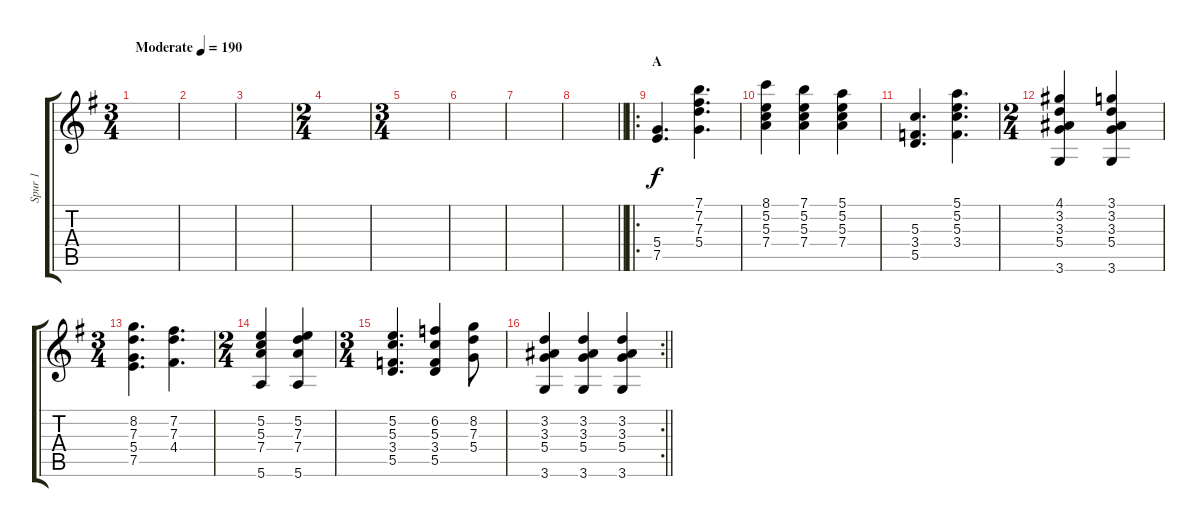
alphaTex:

\track ("Spur 1" "Spur 1") {instrument electricguitarjazz}
\staff {score tabs}
\tuning (E4 B3 G3 D3 A2 E2) {hide}
\ts (3 4)
\tempo (190 "Moderate")
\clef g2
\ks eminor
|
|
|
\ts (2 4)
|
\ts (3 4)
|
|
|
\barLineRight lightlight
|
\ro
\section ("" "A")
(5.4 7.5).4{d} (7.1 7.2 7.3 5.4).4{d} |
(8.1 5.2 5.3 7.4).4 (7.1 5.2 5.3 7.4).4 (5.1 5.2 5.3 7.4).4 |
(5.3 3.4 5.5).4{d} (5.1 5.2 5.3 3.4).4{d} |
\ts (2 4)
(4.1 3.2 3.3 5.4 3.6).4 (3.1 3.2 3.3 5.4 3.6).4 |
\ts (3 4)
(8.2 7.3 5.4 7.5).4{d} (7.2 7.3 4.4).4{d} |
\ts (2 4)
(5.2 5.3 7.4 5.6).4 (5.2 7.3 7.4 5.6).4 |
\ts (3 4)
(5.2 5.3 3.4 5.5).4{d} (6.2 5.3 3.4 5.5).4 (8.2 7.3 5.4).8 |
\rc 2
\barLineRight lightlight
(3.2 3.3 5.4 3.6).4 (3.2 3.3 5.4 3.6).4 (3.2 3.3 5.4 3.6).4
